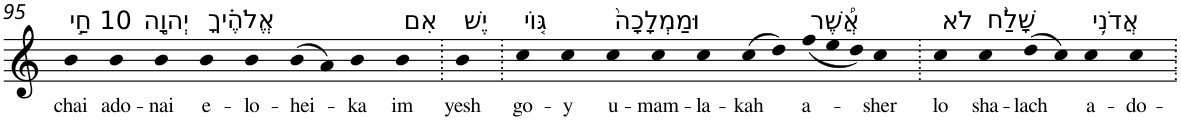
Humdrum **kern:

**kern	**text
*part1	*part1
*staff1	*staff1
*I"Piano	*
*I'Pno	*
!!LO:PB:g=z
*clefG2	*
*k[]	*
=95	=95
!LO:TX:a:t=10 חַ֣י	!
!	!LO:LY:b
4b	chai
!LO:TX:a:t=יְהוָ֣ה	!
!	!LO:LY:b
4b	ado-
!	!LO:LY:b
4b	-nai
!LO:TX:a:t=אֱלֹהֶ֗יךָ	!
!	!LO:LY:b
4b	e-
!	!LO:LY:b
4b	-lo-
!	!LO:LY:b
(>8b	-hei-
8a)	.
!	!LO:LY:b
4b	-ka
!LO:TX:a:t=אִם	!
!	!LO:LY:b
4b	im
=96.	=96.
!LO:TX:a:t=יֶשׁ	!
!	!LO:LY:b
4b	yesh
=97.	=97.
!LO:TX:a:t=גּ֤וֹי	!
!	!LO:LY:b
4cc	go-
!	!LO:LY:b
4cc	-y
!LO:TX:a:t=וּמַמְלָכָה֙	!
!	!LO:LY:b
4cc	u-
!	!LO:LY:b
4cc	-mam-
!	!LO:LY:b
4cc	-la-
!	!LO:LY:b
(>8cc	-kah
8dd)	.
*Xtuplet	*
!LO:TX:a:t=אֲ֠שֶׁר	!
!	!LO:LY:b
(<12ff	a-
12ee	.
12dd)	.
!	!LO:LY:b
4cc	-sher
=98.	=98.
!LO:TX:a:t=לֹא	!
!	!LO:LY:b
4cc	lo
!LO:TX:a:t=שָׁלַ֨ח	!
!	!LO:LY:b
4cc	sha-
!	!LO:LY:b
(>8dd	-lach
8cc)	.
!LO:TX:a:t=אֲדֹנִ֥י	!
!	!LO:LY:b
4cc	a-
!	!LO:LY:b
4cc	-do-
=.	=.
*-	*-
